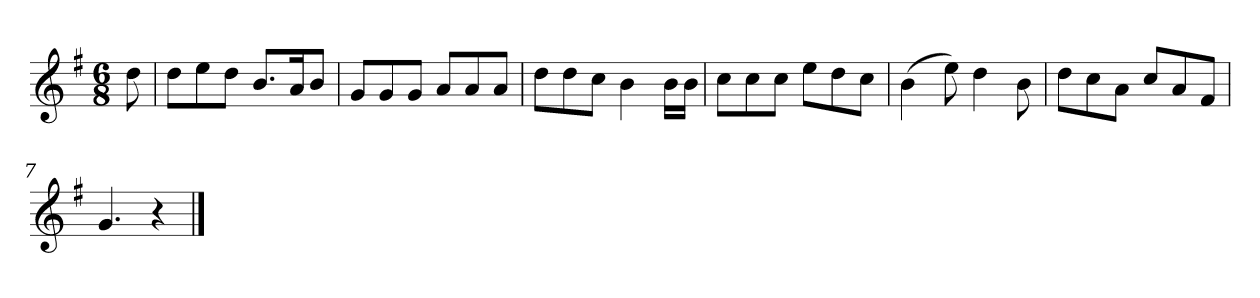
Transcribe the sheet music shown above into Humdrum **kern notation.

**kern
*part1
*staff1
*k[f#]
*M6/8
*MM120
=
8dd
=1
8ddL
8ee
8ddJ
8.bL
16aK
8bJ
=2
8gL
8g
8gJ
8aL
8a
8aJ
=3
8ddL
8dd
8ccJ
4b
16bLL
16bJJ
=4
8ccL
8cc
8ccJ
8eeL
8dd
8ccJ
=5
(4b
8ee)
4dd
8b
=6
8ddL
8cc
8aJ
8ccL
8a
8f#J
=7
4.g
4r
==
*-
